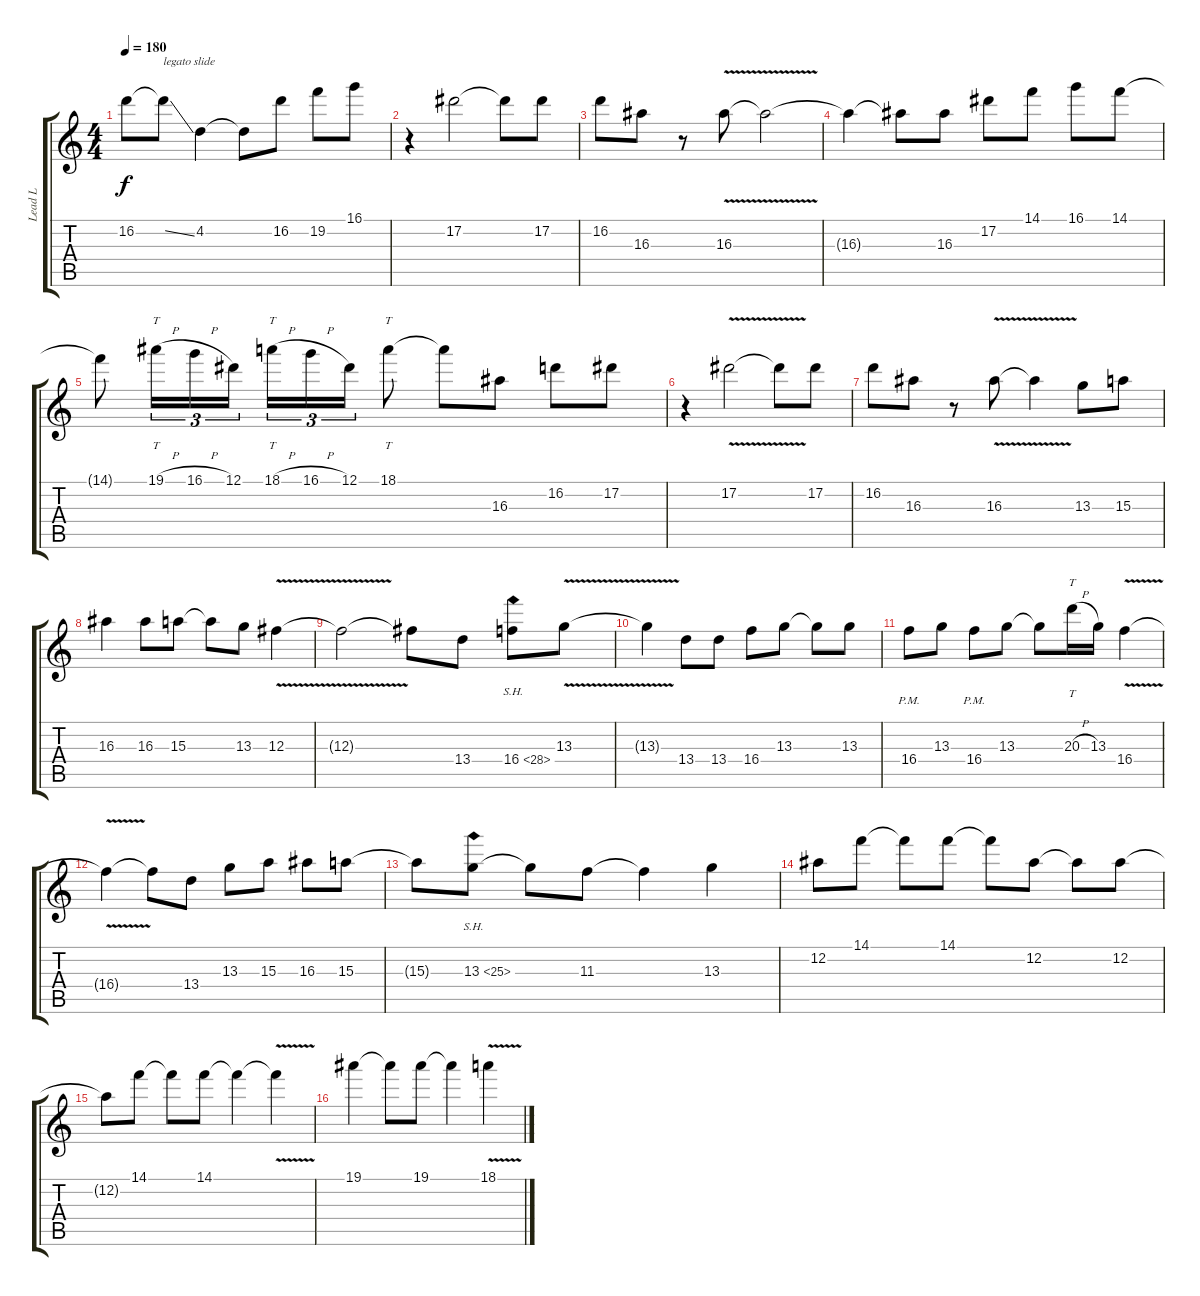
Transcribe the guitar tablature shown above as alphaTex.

\track ("Lead L" "Lead L") {instrument distortionguitar}
\staff {score tabs}
\tuning (Eb4 Bb3 Gb3 Db3 Ab2 Eb2) {hide}
\ts (4 4)
\tempo 180
\clef g2
\ks c
16.2{t}.8{dy f} 16.2{ss t}.8{txt "legato slide"} 4.2.4 4.2{t}.8 16.2.8 19.2.8 16.1.8 |
r.4 17.2.2 17.2{t}.8 17.2.8 |
16.2.8 16.3.8 r.8 16.3{v}.8 16.3{t}.2 |
16.3{t}.4 16.3{t}.8 16.3.8 17.2.8 14.1.8 16.1.8 14.1.8 |
14.1{t}.8 19.1{h}.16{tt tu (3 2)} 16.1{h}.16{tu (3 2)} 12.1.16{tu (3 2)} 18.1{h}.16{tt tu (3 2)} 16.1{h}.16{tu (3 2)} 12.1.16{tu (3 2)} 18.1.8{tt} 18.1{t}.8 16.3.8 16.2.8 17.2.8 |
r.4 17.2{v}.2 17.2{t}.8 17.2.8 |
16.2.8 16.3.8 r.8 16.3{v}.8 16.3{t}.4 13.3.8 15.3.8 |
16.3.4 16.3.8 15.3.8 15.3{t}.8 13.3.8 12.3{v}.4 |
12.3{t}.2 12.3{t}.8 13.4.8 16.4{sh 12}.8 13.3{v}.8 |
13.3{t}.4 13.4.8 13.4.8 16.4.8 13.3.8 13.3{t}.8 13.3.8 |
16.4{pm}.8 13.3.8 16.4{pm}.8 13.3.8 13.3{t}.8 20.3{h}.16{tt} 13.3.16 16.4{v}.4 |
16.4{t}.4 16.4{t}.8 13.4.8 13.3.8 15.3.8 16.3.8 15.3.8 |
15.3{t}.8 13.3{sh 12}.8 13.3{t}.8 11.3.8 11.3{t}.4 13.3.4 |
12.2.8 14.1.8 14.1{t}.8 14.1.8 14.1{t}.8 12.2.8 12.2{t}.8 12.2.8 |
12.2{t}.8 14.1.8 14.1{t}.8 14.1.8 14.1{t}.4 14.1{v t}.4 |
19.1.4 19.1{t}.8 19.1.8 19.1{t}.4 18.1{v}.4
